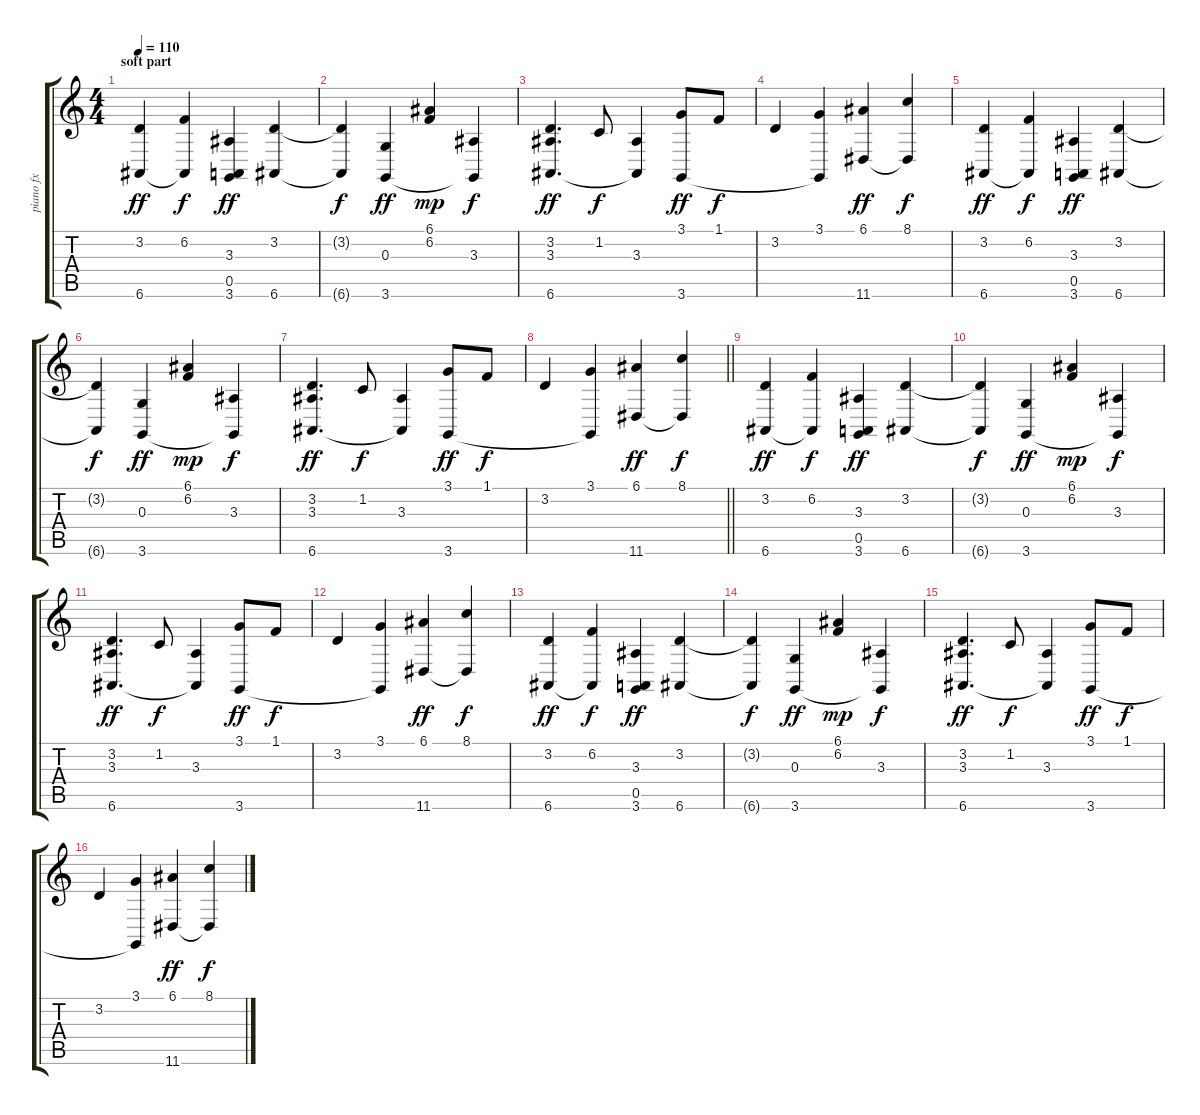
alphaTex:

\track ("piano fx" "piano fx") {instrument electricpiano1}
\staff {score tabs}
\tuning (E4 B3 G3 D3 A2 E2) {hide}
\ts (4 4)
\section ("" "soft part")
\tempo 110
\clef g2
\ks c
(3.2 6.6).4{dy ff} (6.2 6.6{t}).4{dy f} (3.3 0.5 3.6).4{dy ff} (3.2 6.6).4 |
(3.2{t} 6.6{t}).4{dy f} (0.3 3.6).4{dy ff} (6.1 6.2).4{dy mp} (3.3 3.6{t}).4{dy f} |
(3.2 3.3 6.6).4{d dy ff} 1.2.8{dy f} (3.3 6.6{t}).4 (3.1 3.6).8{dy ff} 1.1.8{dy f} |
3.2.4 (3.1 3.6{t}).4 (6.1 11.6).4{dy ff} (8.1 11.6{t}).4{dy f} |
(3.2 6.6).4{dy ff} (6.2 6.6{t}).4{dy f} (3.3 0.5 3.6).4{dy ff} (3.2 6.6).4 |
(3.2{t} 6.6{t}).4{dy f} (0.3 3.6).4{dy ff} (6.1 6.2).4{dy mp} (3.3 3.6{t}).4{dy f} |
(3.2 3.3 6.6).4{d dy ff} 1.2.8{dy f} (3.3 6.6{t}).4 (3.1 3.6).8{dy ff} 1.1.8{dy f} |
\barLineRight lightlight
3.2.4 (3.1 3.6{t}).4 (6.1 11.6).4{dy ff} (8.1 11.6{t}).4{dy f} |
\section ("" "")
(3.2 6.6).4{dy ff} (6.2 6.6{t}).4{dy f} (3.3 0.5 3.6).4{dy ff} (3.2 6.6).4 |
(3.2{t} 6.6{t}).4{dy f} (0.3 3.6).4{dy ff} (6.1 6.2).4{dy mp} (3.3 3.6{t}).4{dy f} |
(3.2 3.3 6.6).4{d dy ff} 1.2.8{dy f} (3.3 6.6{t}).4 (3.1 3.6).8{dy ff} 1.1.8{dy f} |
3.2.4 (3.1 3.6{t}).4 (6.1 11.6).4{dy ff} (8.1 11.6{t}).4{dy f} |
(3.2 6.6).4{dy ff} (6.2 6.6{t}).4{dy f} (3.3 0.5 3.6).4{dy ff} (3.2 6.6).4 |
(3.2{t} 6.6{t}).4{dy f} (0.3 3.6).4{dy ff} (6.1 6.2).4{dy mp} (3.3 3.6{t}).4{dy f} |
(3.2 3.3 6.6).4{d dy ff} 1.2.8{dy f} (3.3 6.6{t}).4 (3.1 3.6).8{dy ff} 1.1.8{dy f} |
3.2.4 (3.1 3.6{t}).4 (6.1 11.6).4{dy ff} (8.1 11.6{t}).4{dy f}
